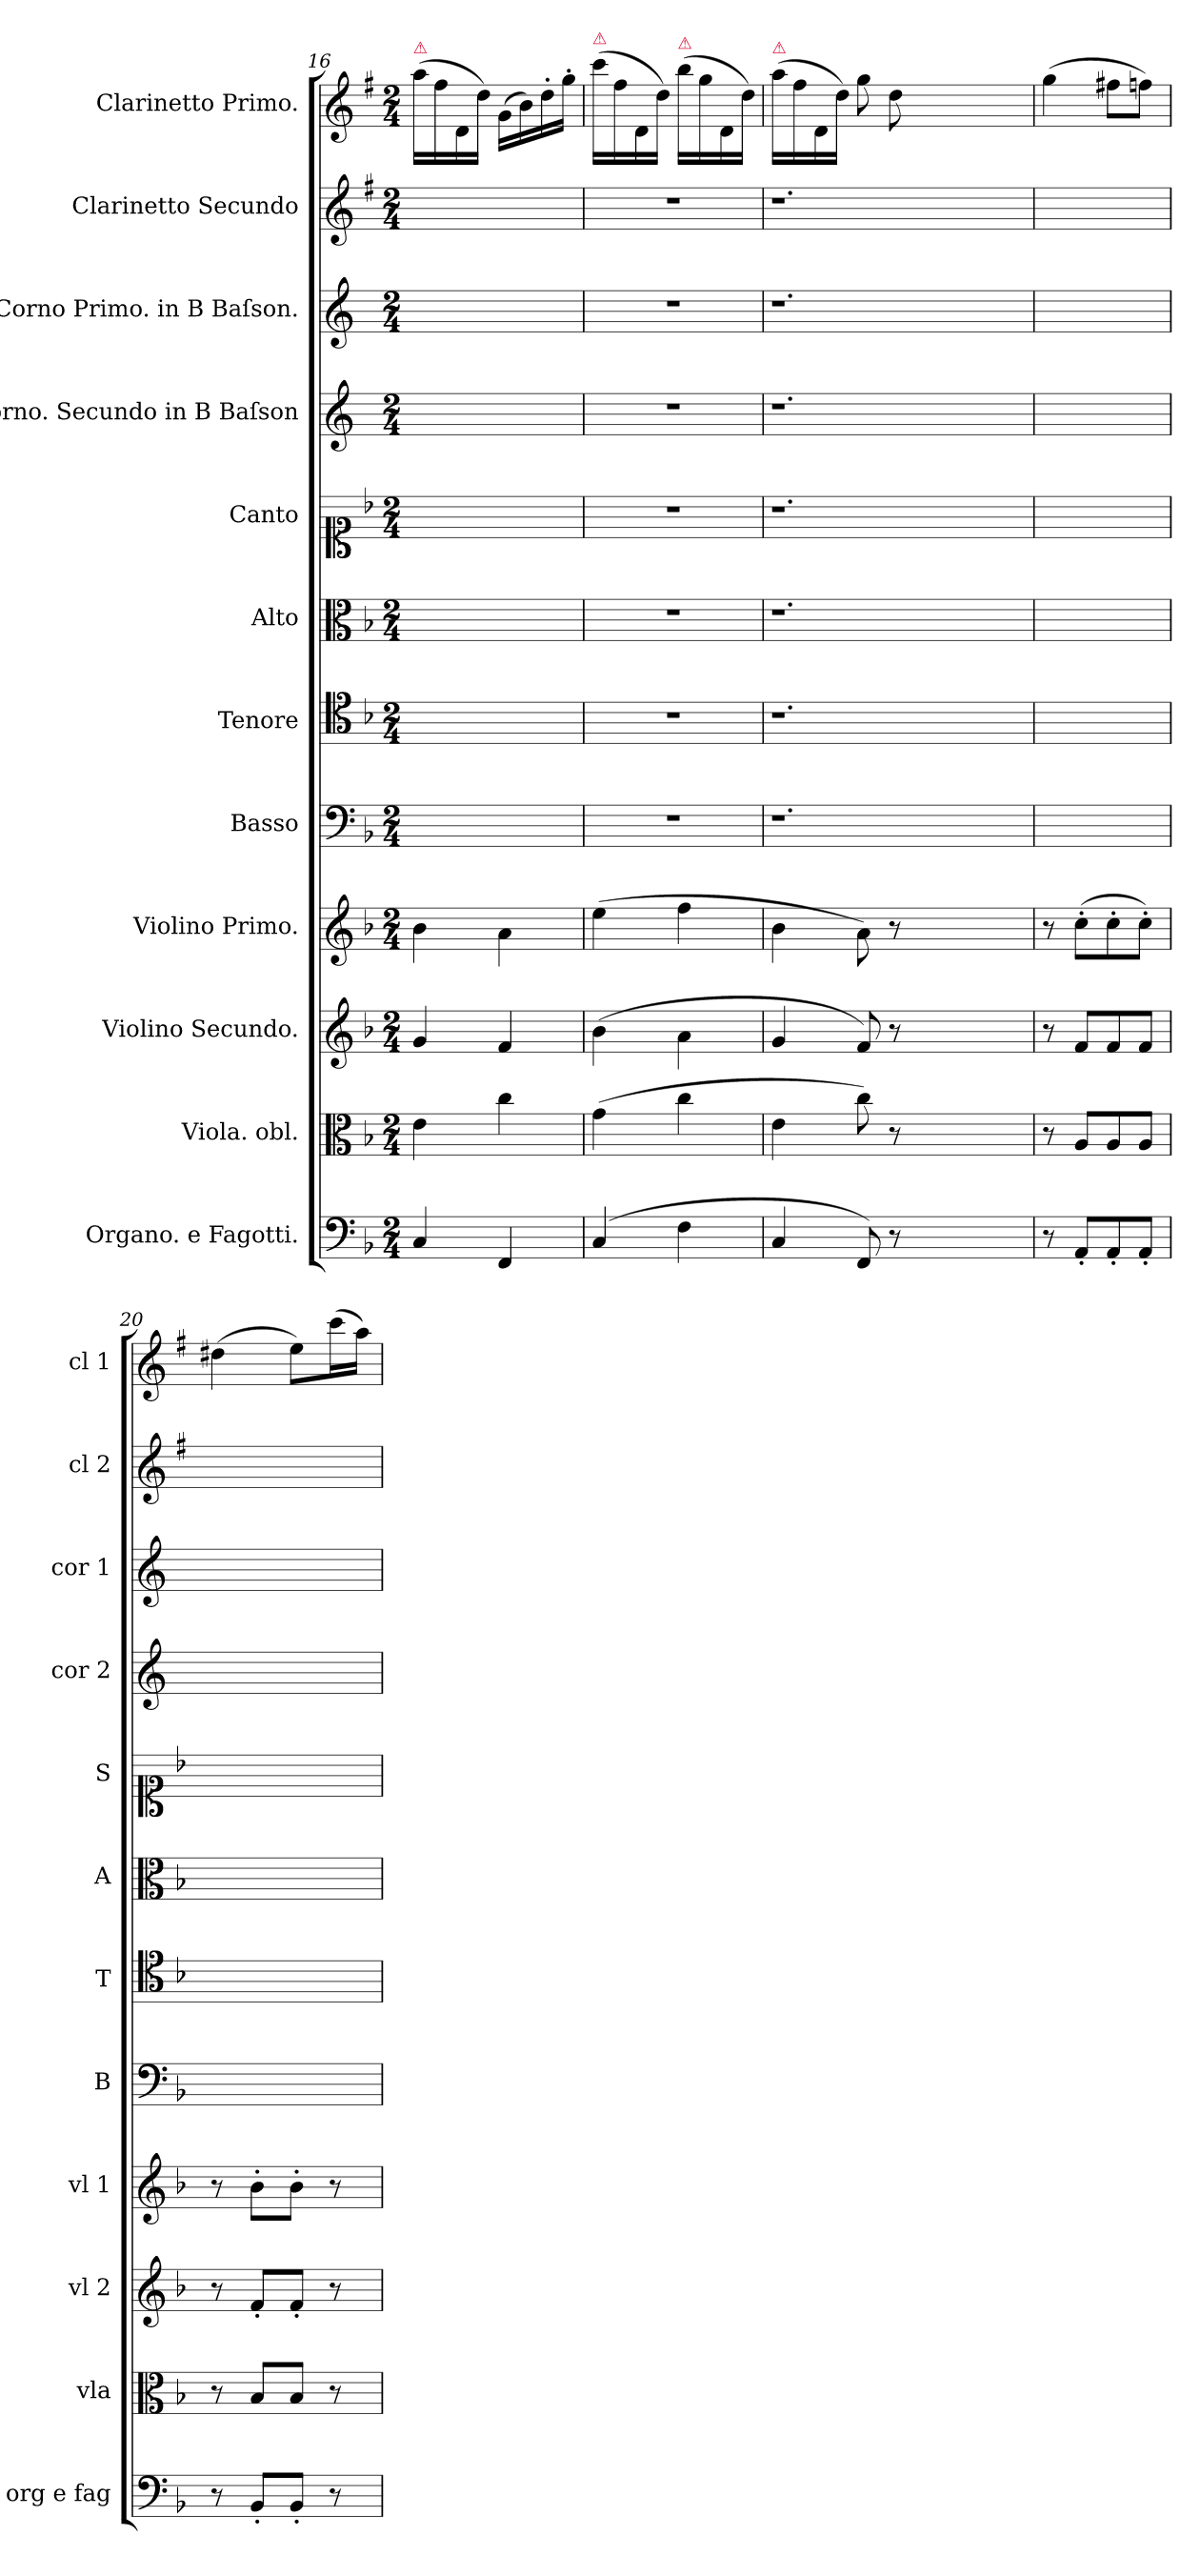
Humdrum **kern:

**kern	**kern	**kern	**kern	**kern	**kern	**kern	**kern	**kern	**kern	**kern	**kern
*part12	*part11	*part10	*part9	*part8	*part7	*part6	*part5	*part4	*part3	*part2	*part1
*staff12	*staff11	*staff10	*staff9	*staff8	*staff7	*staff6	*staff5	*staff4	*staff3	*staff2	*staff1
*I"Organo. e Fagotti.	*I"Viola. obl.	*I"Violino Secundo.	*I"Violino Primo.	*I"Basso	*I"Tenore	*I"Alto	*I"Canto	*I"Corno. Secundo in B Baſson	*I"Corno Primo. in B Baſson.	*I"Clarinetto Secundo	*I"Clarinetto Primo.
*I'org e fag	*I'vla	*I'vl 2	*I'vl 1	*I'B	*I'T	*I'A	*I'S	*I'cor 2	*I'cor 1	*I'cl 2	*I'cl 1
*clefF4	*clefC3	*clefG2	*clefG2	*clefF4	*clefC4	*clefC3	*clefC1	*clefG2	*clefG2	*clefG2	*clefG2
*	*	*	*	*	*	*	*	*ITrd4c7	*ITrd4c7	*ITrd1c2	*ITrd1c2
*k[b-]	*k[b-]	*k[b-]	*k[b-]	*k[b-]	*k[b-]	*k[b-]	*k[b-]	*k[b-]	*k[b-]	*k[b-]	*k[b-]
*F:	*F:	*F:	*F:	*F:	*F:	*F:	*F:	*F:	*F:	*F:	*F:
*M2/4	*M2/4	*M2/4	*M2/4	*M2/4	*M2/4	*M2/4	*M2/4	*M2/4	*M2/4	*M2/4	*M2/4
=16	=16	=16	=16	=16	=16	=16	=16	=16	=16	=16	=16
!	!	!	!	!	!	!	!	!	!	!	!LO:TX:a:color=crimson:t=⚠
4C/	4e\	4g/	4b-\	2ryy	2ryy	2ryy	2ryy	2ryy	2ryy	2ryy	(16gg\LL
.	.	.	.	.	.	.	.	.	.	.	16ee\
.	.	.	.	.	.	.	.	.	.	.	16c/
.	.	.	.	.	.	.	.	.	.	.	16cc\JJ)
4FF/	4cc\	4f/	4a\	.	.	.	.	.	.	.	(16f\LL
.	.	.	.	.	.	.	.	.	.	.	16a\)
.	.	.	.	.	.	.	.	.	.	.	16cc'\
.	.	.	.	.	.	.	.	.	.	.	16ff'\JJ
=17	=17	=17	=17	=17	=17	=17	=17	=17	=17	=17	=17
!	!	!	!	!	!	!	!	!	!	!	!LO:TX:a:color=crimson:t=⚠
(4C/	(4g\	(4b-\	(4ee\	2r	2r	2r	2r	2r	2r	2r	(16bb-\LL
.	.	.	.	.	.	.	.	.	.	.	16ee\
.	.	.	.	.	.	.	.	.	.	.	16c/
.	.	.	.	.	.	.	.	.	.	.	16cc\JJ)
!	!	!	!	!	!	!	!	!	!	!	!LO:TX:a:color=crimson:t=⚠
4F\	4cc\	4a\	4ff\	.	.	.	.	.	.	.	(16aa\LL
.	.	.	.	.	.	.	.	.	.	.	16ff\
.	.	.	.	.	.	.	.	.	.	.	16c/
.	.	.	.	.	.	.	.	.	.	.	16cc\JJ)
=18	=18	=18	=18	=18	=18	=18	=18	=18	=18	=18	=18
!	!	!	!	!	!	!	!	!	!	!	!LO:TX:a:color=crimson:t=⚠
4C/	4e\	4g/	4b-\	1.r	1.r	1.r	1.r	1.r	1.r	1.r	(16gg\LL
.	.	.	.	.	.	.	.	.	.	.	16ee\
.	.	.	.	.	.	.	.	.	.	.	16c/
.	.	.	.	.	.	.	.	.	.	.	16cc\JJ)
8FF/)	8cc\)	8f/)	8a\)	.	.	.	.	.	.	.	8ff\
8r	8r	8r	8r	.	.	.	.	.	.	.	8cc\
1ryy	1ryy	1ryy	1ryy	.	.	.	.	.	.	.	1ryy
=19	=19	=19	=19	=19	=19	=19	=19	=19	=19	=19	=19
8r	8r	8r	8r	2ryy	2ryy	2ryy	2ryy	2ryy	2ryy	2ryy	(4ff\
8AA'/L	8A/L	8f/L	(8cc'\L	.	.	.	.	.	.	.	.
8AA'/	8A/	8f/	8cc'\	.	.	.	.	.	.	.	8een\L
8AA'/J	8A/J	8f/J	8cc'\J)	.	.	.	.	.	.	.	8ee-X\J)
=20	=20	=20	=20	=20	=20	=20	=20	=20	=20	=20	=20
8r	8r	8r	8r	2ryy	2ryy	2ryy	2ryy	2ryy	2ryy	2ryy	(4cc#X\
8BB-'/L	8B-/L	8f'/L	8b-'\L	.	.	.	.	.	.	.	.
8BB-'/J	8B-/J	8f'/J	8b-'\J	.	.	.	.	.	.	.	8dd\L)
8r	8r	8r	8r	.	.	.	.	.	.	.	(16bb-\L
.	.	.	.	.	.	.	.	.	.	.	16gg\JJ)
=	=	=	=	=	=	=	=	=	=	=	=
*-	*-	*-	*-	*-	*-	*-	*-	*-	*-	*-	*-
